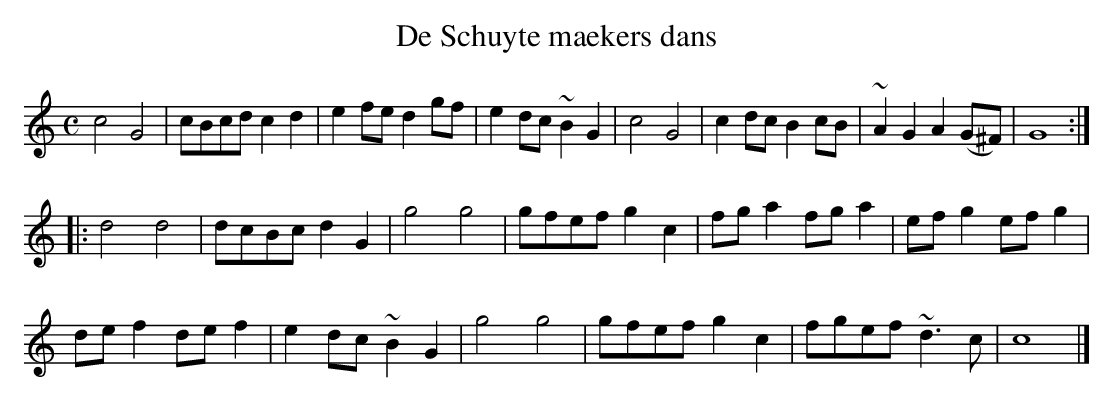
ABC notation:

X:1
T:De Schuyte maekers dans
M:C
K:Cmaj
c4G4|cBcdc2d2|e2fed2gf|e2dc~B2G2|c4G4|c2dcB2cB|~A2G2A2(G^F)|G8:|
|:d4d4|dcBcd2G2|g4g4|gfefg2c2|fga2fga2|efg2efg2|
def2def2|e2dc~B2G2|g4g4|gfefg2c2|fgef~d3c|c8|]
